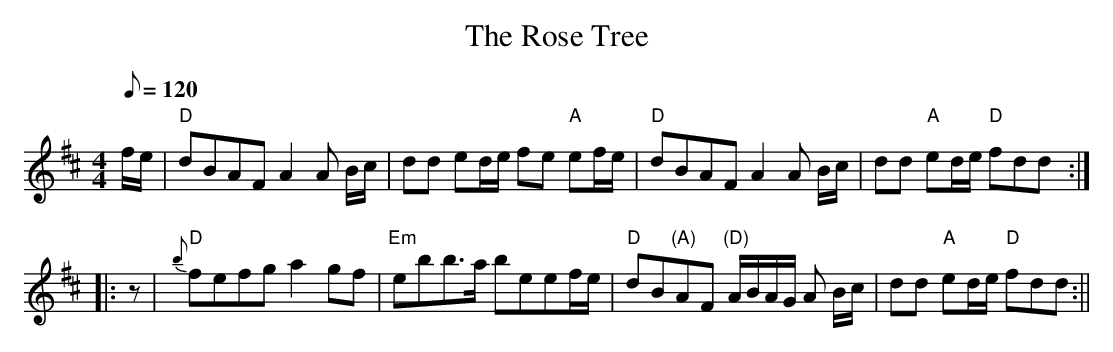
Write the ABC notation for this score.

X:1
T:Rose Tree, The
M:4/4
L:1/8
Q:120
K:D
f/2e/2|"D"dBAF A2A B/2c/2|dd ed/2e/2 fe "A"ef/2e/2|
"D"dBAF A2A B/2c/2|dd "A"ed/2e/2 "D"fdd::!
z|"D"{b}fefg a2gf|"Em"ebb>a beef/2e/2|
"D"dB"(A)"AF "(D)"A/2B/2A/2G/2 A B/2c/2|dd "A"ed/2e/2 "D"fdd:||
